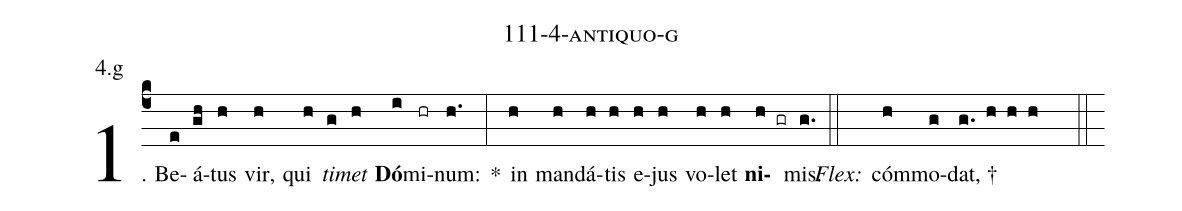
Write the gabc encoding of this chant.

name: 111-4-antiquo-g;
annotation: 4.g;
%%
(c4)1. Be(e)á(gh)tus(h) vir,(h) qui(h) <i>ti</i>(g)<i>met</i>(h) <b>Dó</b>(i)mi(hr)num:(h.) *(:) in(h) man(h)dá(h)tis(h) e(h)jus(h) vo(h)let(h) <b>ni</b>(h gr)mis.(g.) (::)
<i>Flex:</i>()  cóm(h)mo(g)dat, †(g. h h h  ::)
